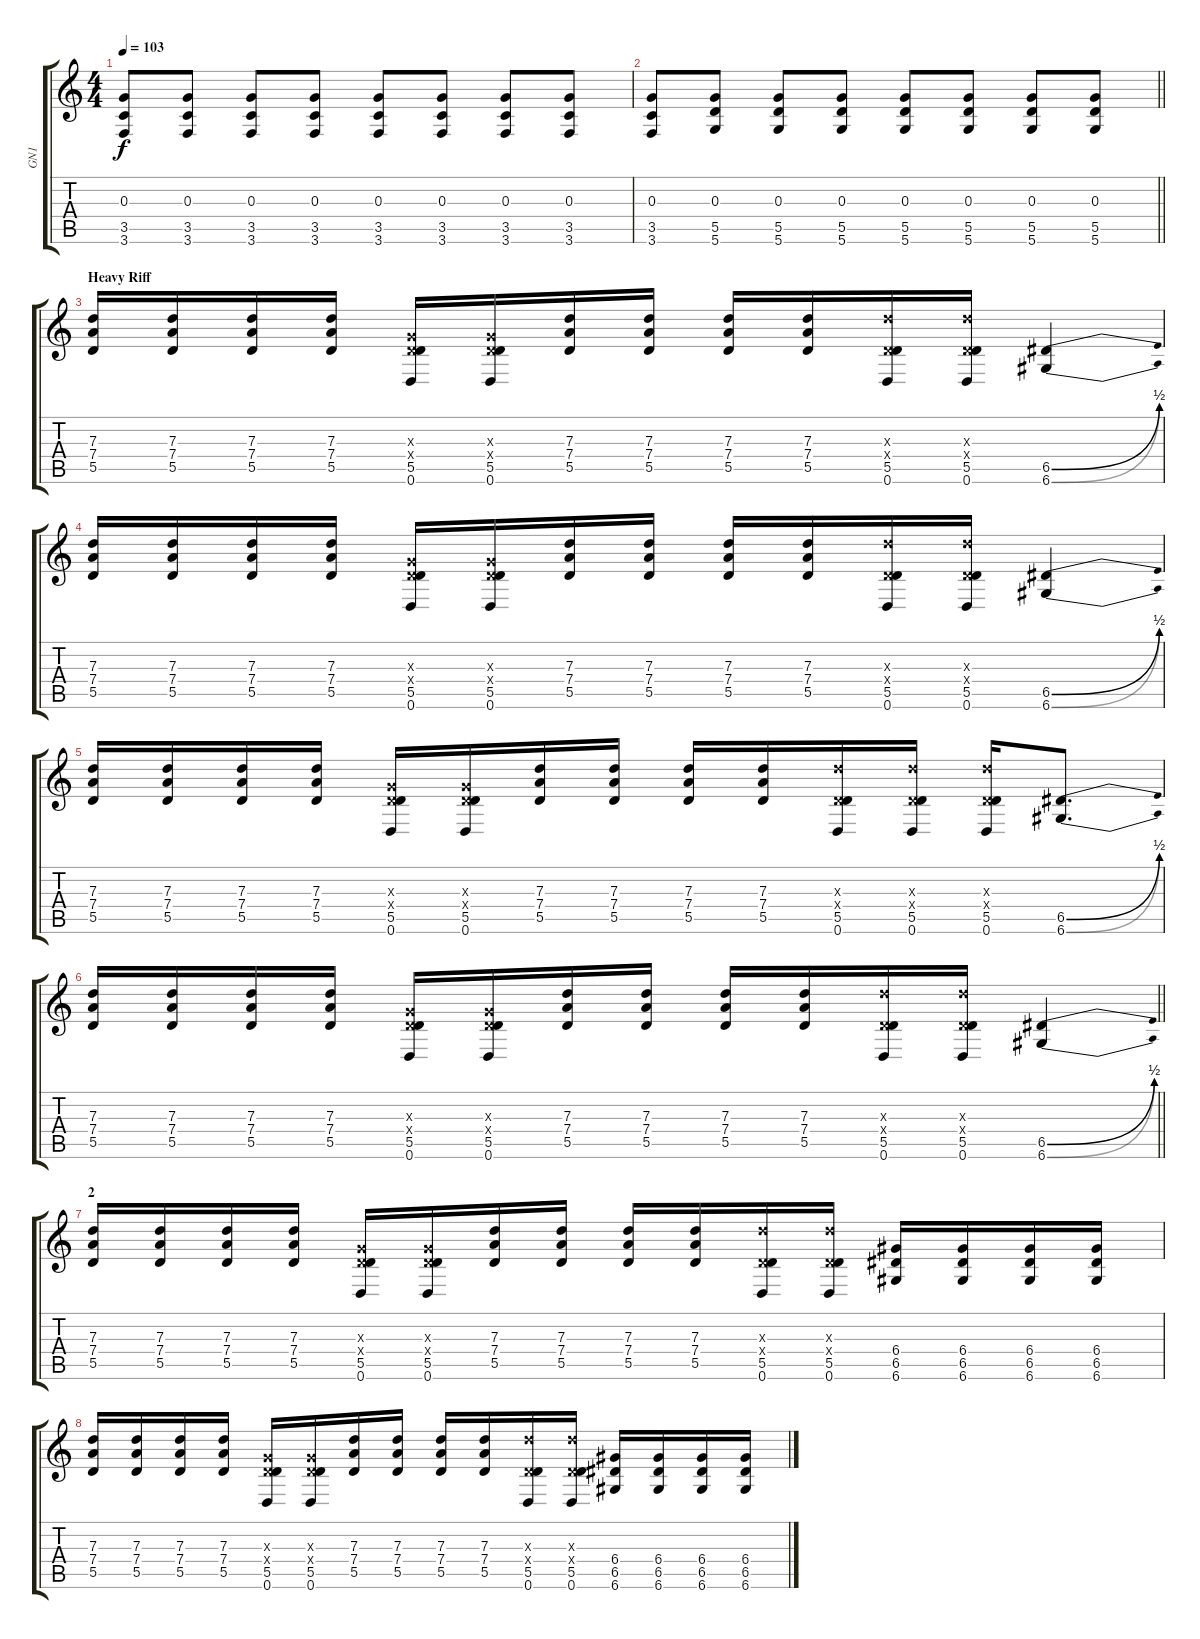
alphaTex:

\track ("GN1" "GN1") {instrument overdrivenguitar}
\staff {score tabs}
\tuning (E4 B3 G3 D3 A2 D2) {hide}
\ts (4 4)
\tempo 103
\clef g2
\ks c
(0.3 3.5 3.6).8{dy f} (0.3 3.5 3.6).8 (0.3 3.5 3.6).8 (0.3 3.5 3.6).8 (0.3 3.5 3.6).8 (0.3 3.5 3.6).8 (0.3 3.5 3.6).8 (0.3 3.5 3.6).8 |
\barLineRight lightlight
(0.3 3.5 3.6).8 (0.3 5.5 5.6).8 (0.3 5.5 5.6).8 (0.3 5.5 5.6).8 (0.3 5.5 5.6).8 (0.3 5.5 5.6).8 (0.3 5.5 5.6).8 (0.3 5.5 5.6).8 |
\section ("" "Heavy Riff")
(7.3 7.4 5.5).16 (7.3 7.4 5.5).16 (7.3 7.4 5.5).16 (7.3 7.4 5.5).16 (0.3{x} 0.4{x} 5.5 0.6).16 (0.3{x} 0.4{x} 5.5 0.6).16 (7.3 7.4 5.5).16 (7.3 7.4 5.5).16 (7.3 7.4 5.5).16 (7.3 7.4 5.5).16 (7.3{x} 0.4{x} 5.5 0.6).16 (7.3{x} 0.4{x} 5.5 0.6).16 (6.5{be (bend 0 0 60 2)} 6.6{be (bend 0 0 60 2)}).4 |
(7.3 7.4 5.5).16 (7.3 7.4 5.5).16 (7.3 7.4 5.5).16 (7.3 7.4 5.5).16 (0.3{x} 0.4{x} 5.5 0.6).16 (0.3{x} 0.4{x} 5.5 0.6).16 (7.3 7.4 5.5).16 (7.3 7.4 5.5).16 (7.3 7.4 5.5).16 (7.3 7.4 5.5).16 (7.3{x} 0.4{x} 5.5 0.6).16 (7.3{x} 0.4{x} 5.5 0.6).16 (6.5{be (bend 0 0 60 2)} 6.6{be (bend 0 0 60 2)}).4 |
(7.3 7.4 5.5).16 (7.3 7.4 5.5).16 (7.3 7.4 5.5).16 (7.3 7.4 5.5).16 (0.3{x} 0.4{x} 5.5 0.6).16 (0.3{x} 0.4{x} 5.5 0.6).16 (7.3 7.4 5.5).16 (7.3 7.4 5.5).16 (7.3 7.4 5.5).16 (7.3 7.4 5.5).16 (7.3{x} 0.4{x} 5.5 0.6).16 (7.3{x} 0.4{x} 5.5 0.6).16 (7.3{x} 0.4{x} 5.5 0.6).16 (6.5{be (bend 0 0 60 2)} 6.6{be (bend 0 0 60 2)}).8{d} |
\barLineRight lightlight
(7.3 7.4 5.5).16 (7.3 7.4 5.5).16 (7.3 7.4 5.5).16 (7.3 7.4 5.5).16 (0.3{x} 0.4{x} 5.5 0.6).16 (0.3{x} 0.4{x} 5.5 0.6).16 (7.3 7.4 5.5).16 (7.3 7.4 5.5).16 (7.3 7.4 5.5).16 (7.3 7.4 5.5).16 (7.3{x} 0.4{x} 5.5 0.6).16 (7.3{x} 0.4{x} 5.5 0.6).16 (6.5{be (bend 0 0 60 2)} 6.6{be (bend 0 0 60 2)}).4 |
\section ("" "2")
(7.3 7.4 5.5).16 (7.3 7.4 5.5).16 (7.3 7.4 5.5).16 (7.3 7.4 5.5).16 (0.3{x} 0.4{x} 5.5 0.6).16 (0.3{x} 0.4{x} 5.5 0.6).16 (7.3 7.4 5.5).16 (7.3 7.4 5.5).16 (7.3 7.4 5.5).16 (7.3 7.4 5.5).16 (7.3{x} 0.4{x} 5.5 0.6).16 (7.3{x} 0.4{x} 5.5 0.6).16 (6.4 6.5 6.6).16 (6.4 6.5 6.6).16 (6.4 6.5 6.6).16 (6.4 6.5 6.6).16 |
(7.3 7.4 5.5).16 (7.3 7.4 5.5).16 (7.3 7.4 5.5).16 (7.3 7.4 5.5).16 (0.3{x} 0.4{x} 5.5 0.6).16 (0.3{x} 0.4{x} 5.5 0.6).16 (7.3 7.4 5.5).16 (7.3 7.4 5.5).16 (7.3 7.4 5.5).16 (7.3 7.4 5.5).16 (7.3{x} 0.4{x} 5.5 0.6).16 (7.3{x} 0.4{x} 5.5 0.6).16 (6.4 6.5 6.6).16 (6.4 6.5 6.6).16 (6.4 6.5 6.6).16 (6.4 6.5 6.6).16
